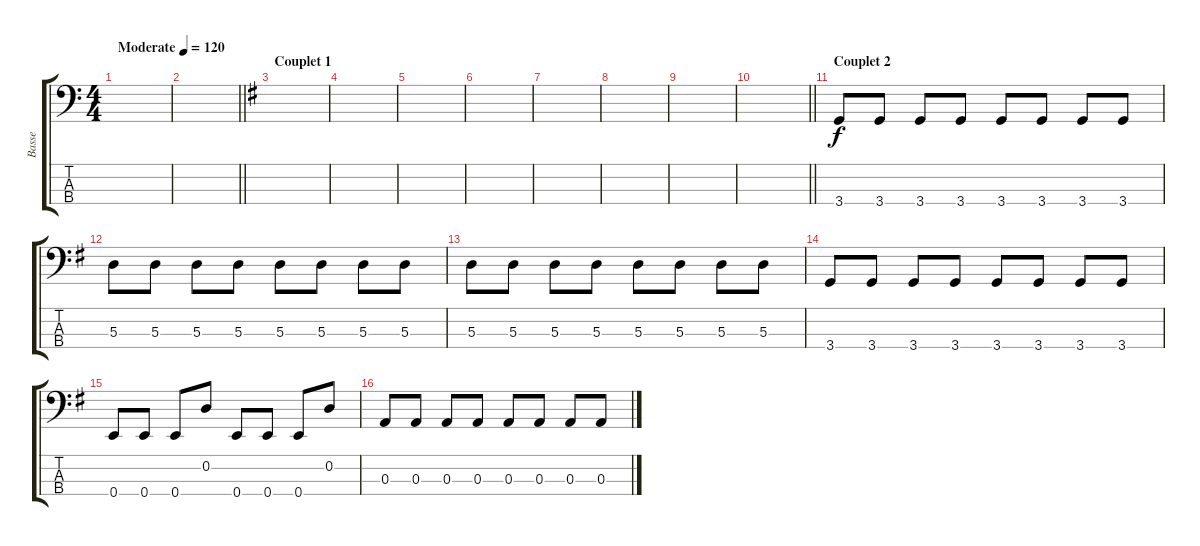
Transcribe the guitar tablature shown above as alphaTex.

\track ("Basse" "Basse") {instrument acousticbass}
\staff {score tabs}
\tuning (G2 D2 A1 E1) {hide}
\ts (4 4)
\tempo (120 "Moderate")
\clef f4
\ks c
|
\barLineRight lightlight
|
\section ("" "Couplet 1")
\ks g
|
|
|
|
|
|
|
\barLineRight lightlight
|
\section ("" "Couplet 2")
3.4.8 3.4.8 3.4.8 3.4.8 3.4.8 3.4.8 3.4.8 3.4.8 |
5.3.8 5.3.8 5.3.8 5.3.8 5.3.8 5.3.8 5.3.8 5.3.8 |
5.3.8 5.3.8 5.3.8 5.3.8 5.3.8 5.3.8 5.3.8 5.3.8 |
3.4.8 3.4.8 3.4.8 3.4.8 3.4.8 3.4.8 3.4.8 3.4.8 |
0.4.8 0.4.8 0.4.8 0.2.8 0.4.8 0.4.8 0.4.8 0.2.8 |
0.3.8 0.3.8 0.3.8 0.3.8 0.3.8 0.3.8 0.3.8 0.3.8
